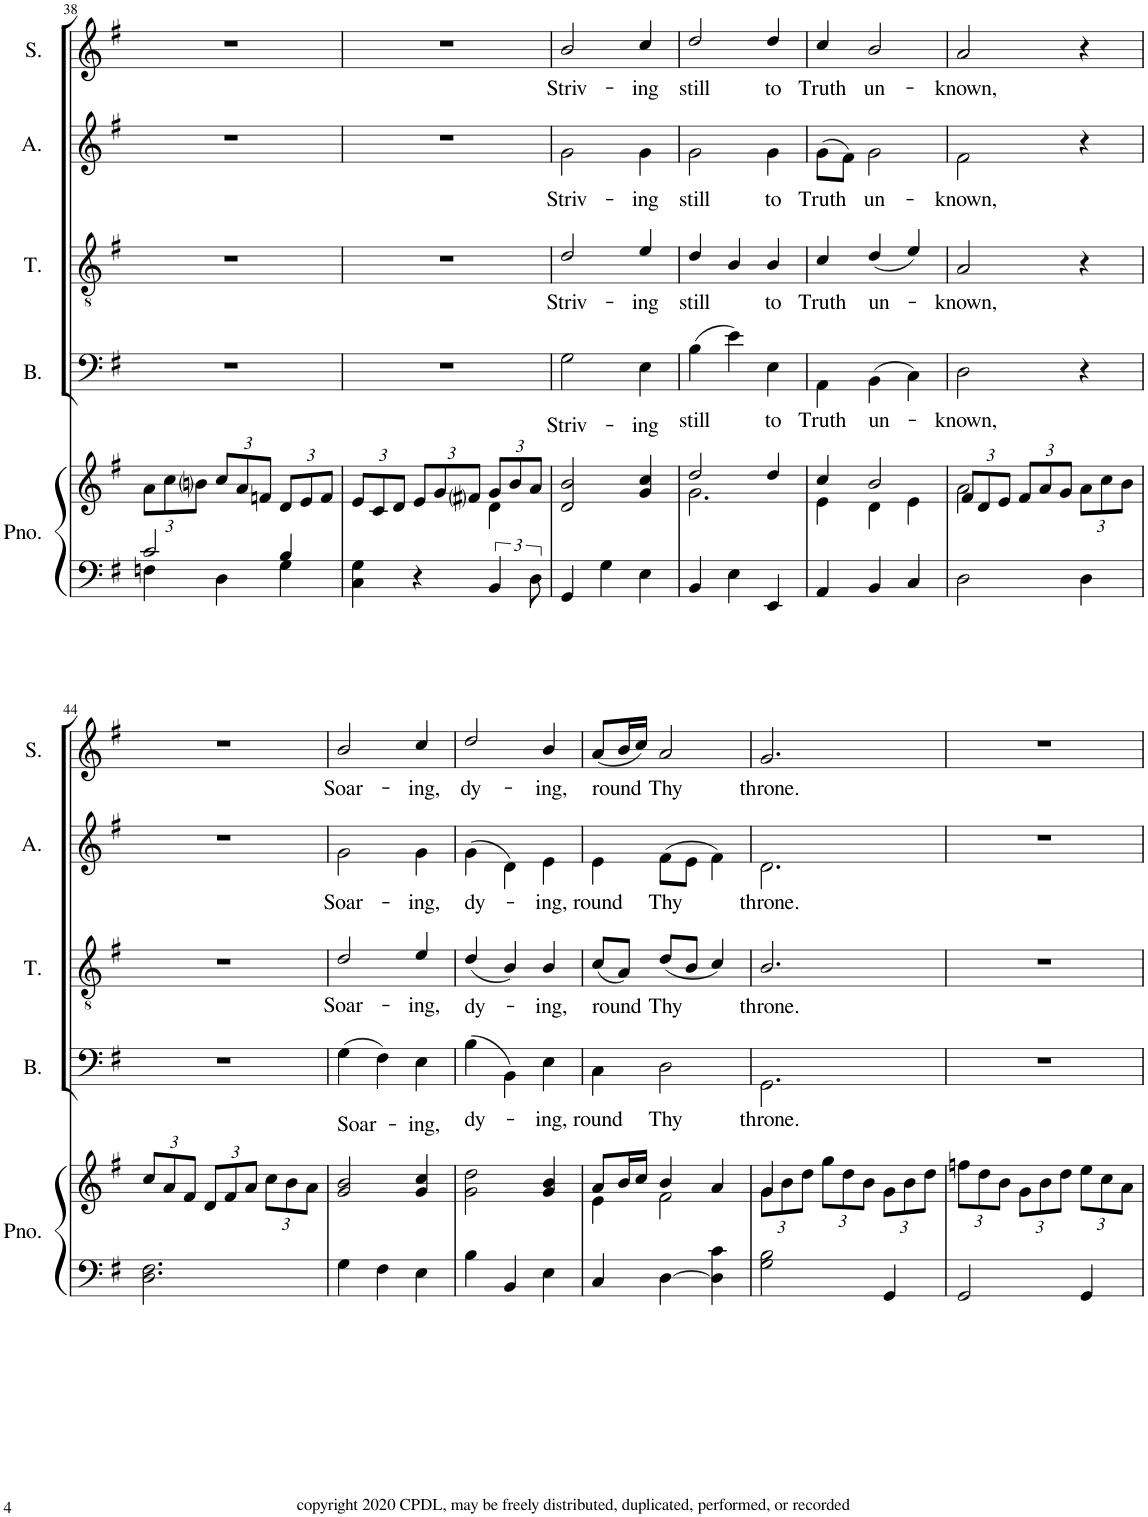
**kern	**kern	**kern	**text	**kern	**text	**kern	**text	**kern	**text
*part5	*part5	*part4	*part4	*part3	*part3	*part2	*part2	*part1	*part1
*staff6	*staff5	*staff4	*staff4	*staff3	*staff3	*staff2	*staff2	*staff1	*staff1
*I"Piano	*	*I"Bass	*	*I"Tenor	*	*I"Alto	*	*I"Soprano	*
*I'Pno.	*	*I'B.	*	*I'T.	*	*I'A.	*	*I'S.	*
!!LO:PB:g=z
*clefF4	*clefG2	*clefF4	*	*clefGv2	*	*clefG2	*	*clefG2	*
*k[f#]	*k[f#]	*k[f#]	*	*k[f#]	*	*k[f#]	*	*k[f#]	*
*G:	*G:	*G:	*	*G:	*	*G:	*	*G:	*
*M3/4	*M3/4	*M3/4	*	*M3/4	*	*M3/4	*	*M3/4	*
=38	=38	=38	=38	=38	=38	=38	=38	=38	=38
*^	*	*	*	*	*	*	*	*	*
*	*	*Xbrackettup	*	*	*	*	*	*	*	*
2c/	4Fn\	12a\L	2.r	.	2.r	.	2.r	.	2.r	.
.	.	12cc\	.	.	.	.	.	.	.	.
.	.	12bni\J	.	.	.	.	.	.	.	.
.	4D\	12cc/L	.	.	.	.	.	.	.	.
.	.	12a/	.	.	.	.	.	.	.	.
.	.	12fn/J	.	.	.	.	.	.	.	.
4B/	4G\	12d/L	.	.	.	.	.	.	.	.
.	.	12e/	.	.	.	.	.	.	.	.
.	.	12f/J	.	.	.	.	.	.	.	.
*v	*v	*	*	*	*	*	*	*	*	*
=39	=39	=39	=39	=39	=39	=39	=39	=39	=39
*	*^	*	*	*	*	*	*	*	*
4C\ 4G\	12e/L	2ryy	2.r	.	2.r	.	2.r	.	2.r	.
.	12c/	.	.	.	.	.	.	.	.	.
.	12d/J	.	.	.	.	.	.	.	.	.
4r	12e/L	.	.	.	.	.	.	.	.	.
.	12g/	.	.	.	.	.	.	.	.	.
.	12f#i/J	.	.	.	.	.	.	.	.	.
6BB/	12g/L	4d\	.	.	.	.	.	.	.	.
.	12b/	.	.	.	.	.	.	.	.	.
12D\	12a/J	.	.	.	.	.	.	.	.	.
*	*v	*v	*	*	*	*	*	*	*	*
=40	=40	=40	=40	=40	=40	=40	=40	=40	=40
!	!	!	!LO:LY:b	!	!LO:LY:b	!	!LO:LY:b	!	!LO:LY:b
4GG/	2d/ 2b/	2G\	Striv-	2d/	Striv-	2g\	Striv-	2b/	Striv-
4G\	.	.	.	.	.	.	.	.	.
!	!	!	!LO:LY:b	!	!LO:LY:b	!	!LO:LY:b	!	!LO:LY:b
4E\	4g/ 4cc/	4E\	-ing	4e/	-ing	4g\	-ing	4cc/	-ing
=41	=41	=41	=41	=41	=41	=41	=41	=41	=41
*	*^	*	*	*	*	*	*	*	*
!	!	!	!	!LO:LY:b	!	!LO:LY:b	!	!LO:LY:b	!	!LO:LY:b
4BB/	2dd/	2.g\	(4B\	still	4d/	still	2g\	still	2dd/	still
4E\	.	.	4e\)	.	4B/	.	.	.	.	.
!	!	!	!	!LO:LY:b	!	!LO:LY:b	!	!LO:LY:b	!	!LO:LY:b
4EE/	4dd/	.	4E\	to	4B/	to	4g\	to	4dd/	to
=42	=42	=42	=42	=42	=42	=42	=42	=42	=42	=42
!	!	!	!	!LO:LY:b	!	!LO:LY:b	!	!LO:LY:b	!	!LO:LY:b
4AA/	4cc/	4e\	4AA\	Truth	4c/	Truth	(8g\L	Truth	4cc/	Truth
.	.	.	.	.	.	.	8f#\J)	.	.	.
!	!	!	!	!LO:LY:b	!	!LO:LY:b	!	!LO:LY:b	!	!LO:LY:b
4BB/	2b/	4d\	(4BB\	un-	(4d/	un-	2g\	un-	2b/	un-
4C/	.	4e\	4C\)	.	4e/)	.	.	.	.	.
=43	=43	=43	=43	=43	=43	=43	=43	=43	=43	=43
!	!	!	!	!LO:LY:b	!	!LO:LY:b	!	!LO:LY:b	!	!LO:LY:b
2D\	12f#/L	2a\	2D\	-known,	2A/	-known,	2f#\	-known,	2a/	-known,
.	12d/	.	.	.	.	.	.	.	.	.
.	12e/J	.	.	.	.	.	.	.	.	.
.	12f#/L	.	.	.	.	.	.	.	.	.
.	12a/	.	.	.	.	.	.	.	.	.
.	12g/J	.	.	.	.	.	.	.	.	.
4D\	12a\L	4ryy	4r	.	4r	.	4r	.	4r	.
.	12cc\	.	.	.	.	.	.	.	.	.
.	12b\J	.	.	.	.	.	.	.	.	.
*	*v	*v	*	*	*	*	*	*	*	*
!!LO:LB:g=z
=44	=44	=44	=44	=44	=44	=44	=44	=44	=44
2.D\ 2.F#\	12cc/L	2.r	.	2.r	.	2.r	.	2.r	.
.	12a/	.	.	.	.	.	.	.	.
.	12f#/J	.	.	.	.	.	.	.	.
.	12d/L	.	.	.	.	.	.	.	.
.	12f#/	.	.	.	.	.	.	.	.
.	12a/J	.	.	.	.	.	.	.	.
.	12cc\L	.	.	.	.	.	.	.	.
.	12b\	.	.	.	.	.	.	.	.
.	12a\J	.	.	.	.	.	.	.	.
=45	=45	=45	=45	=45	=45	=45	=45	=45	=45
!	!	!	!LO:LY:b	!	!LO:LY:b	!	!LO:LY:b	!	!LO:LY:b
4G\	2g/ 2b/	(4G\	Soar-	2d/	Soar-	2g\	Soar-	2b/	Soar-
4F#\	.	4F#\)	.	.	.	.	.	.	.
!	!	!	!LO:LY:b	!	!LO:LY:b	!	!LO:LY:b	!	!LO:LY:b
4E\	4g/ 4cc/	4E\	-ing,	4e/	-ing,	4g\	-ing,	4cc/	-ing,
=46	=46	=46	=46	=46	=46	=46	=46	=46	=46
!	!	!	!LO:LY:b	!	!LO:LY:b	!	!LO:LY:b	!	!LO:LY:b
4B\	2g\ 2dd\	(4B\	dy-	(4d/	dy-	(4g\	dy-	2dd/	dy-
4BB/	.	4BB\)	.	4B/)	.	4d\)	.	.	.
!	!	!	!LO:LY:b	!	!LO:LY:b	!	!LO:LY:b	!	!LO:LY:b
4E\	4g/ 4b/	4E\	-ing,	4B/	-ing,	4e\	-ing,	4b/	-ing,
=47	=47	=47	=47	=47	=47	=47	=47	=47	=47
*	*^	*	*	*	*	*	*	*	*
!	!	!	!	!LO:LY:b	!	!LO:LY:b	!	!LO:LY:b	!	!LO:LY:b
4C/	8a/L	4e\	4C\	round	(8c/L	round	4e\	round	(8a/L	round
.	16b/L	.	.	.	8A/J)	.	.	.	16b/L	.
.	16cc/JJ	.	.	.	.	.	.	.	16cc/JJ)	.
!	!	!	!	!LO:LY:b	!	!LO:LY:b	!	!LO:LY:b	!	!LO:LY:b
[4D\	4b/	2f#\	2D\	Thy	(8d/L	Thy	(8f#\L	Thy	2a/	Thy
.	.	.	.	.	8B/J	.	8e\J	.	.	.
4D\] 4c\	4a/	.	.	.	4c/)	.	4f#\)	.	.	.
=48	=48	=48	=48	=48	=48	=48	=48	=48	=48	=48
!	!	!	!	!LO:LY:b	!	!LO:LY:b	!	!LO:LY:b	!	!LO:LY:b
2G\ 2B\	4g/	12g\L	2.GG\	throne.	2.B/	throne.	2.d\	throne.	2.g/	throne.
.	.	12b\	.	.	.	.	.	.	.	.
.	.	12dd\J	.	.	.	.	.	.	.	.
.	2ryy	12gg\L	.	.	.	.	.	.	.	.
.	.	12dd\	.	.	.	.	.	.	.	.
.	.	12b\J	.	.	.	.	.	.	.	.
4GG/	.	12g\L	.	.	.	.	.	.	.	.
.	.	12b\	.	.	.	.	.	.	.	.
.	.	12dd\J	.	.	.	.	.	.	.	.
*	*v	*v	*	*	*	*	*	*	*	*
=49	=49	=49	=49	=49	=49	=49	=49	=49	=49
2GG/	12ffn\L	2.r	.	2.r	.	2.r	.	2.r	.
.	12dd\	.	.	.	.	.	.	.	.
.	12b\J	.	.	.	.	.	.	.	.
.	12g\L	.	.	.	.	.	.	.	.
.	12b\	.	.	.	.	.	.	.	.
.	12dd\J	.	.	.	.	.	.	.	.
4GG/	12ee\L	.	.	.	.	.	.	.	.
.	12cc\	.	.	.	.	.	.	.	.
.	12a\J	.	.	.	.	.	.	.	.
=	=	=	=	=	=	=	=	=	=
*-	*-	*-	*-	*-	*-	*-	*-	*-	*-
